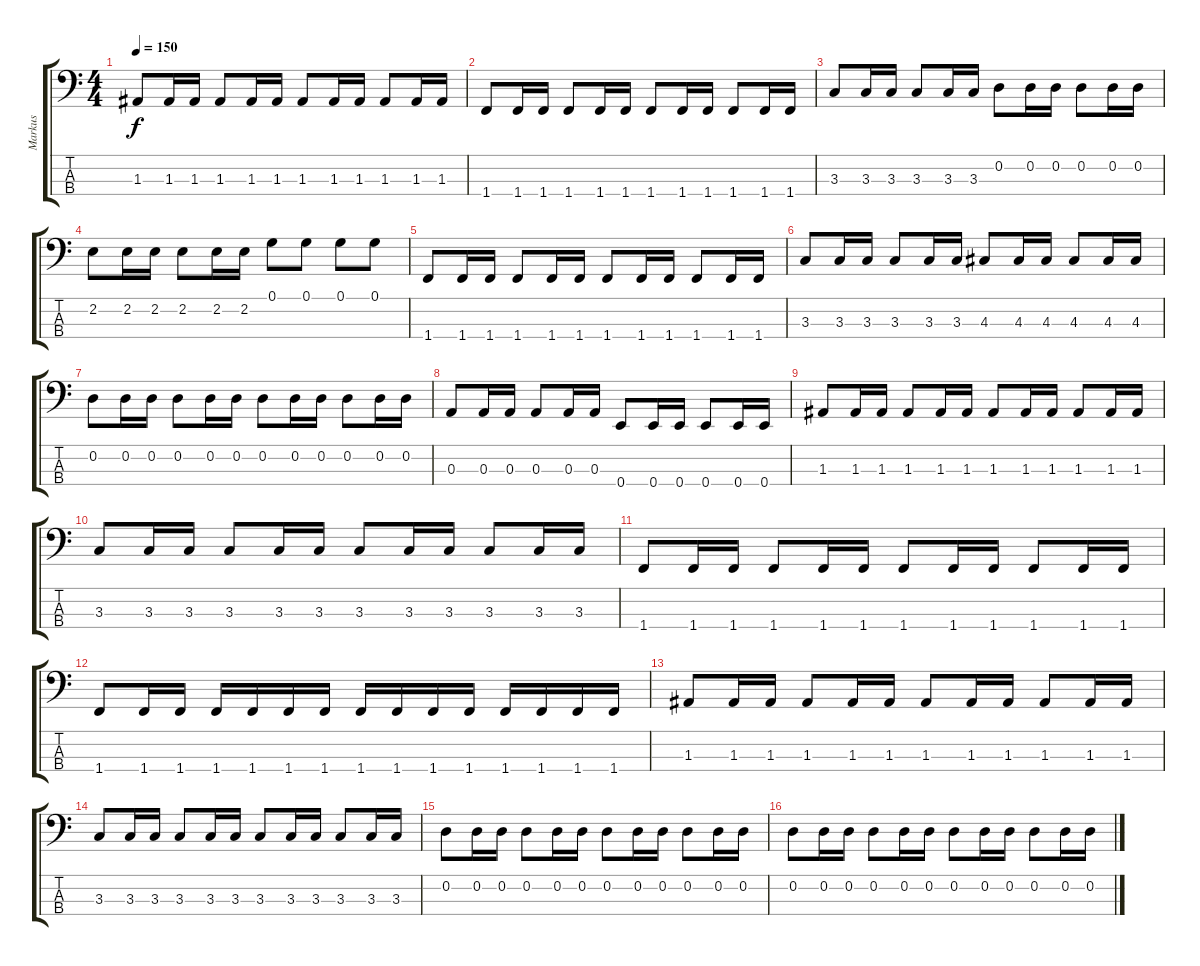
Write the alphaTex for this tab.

\track ("Markus" "Markus") {instrument electricbassfinger}
\staff {score tabs}
\tuning (G2 D2 A1 E1) {hide}
\ts (4 4)
\tempo 150
\clef f4
\ks c
1.3.8{dy f} 1.3.16 1.3.16 1.3.8 1.3.16 1.3.16 1.3.8 1.3.16 1.3.16 1.3.8 1.3.16 1.3.16 |
1.4.8 1.4.16 1.4.16 1.4.8 1.4.16 1.4.16 1.4.8 1.4.16 1.4.16 1.4.8 1.4.16 1.4.16 |
3.3.8 3.3.16 3.3.16 3.3.8 3.3.16 3.3.16 0.2.8 0.2.16 0.2.16 0.2.8 0.2.16 0.2.16 |
2.2.8 2.2.16 2.2.16 2.2.8 2.2.16 2.2.16 0.1.8 0.1.8 0.1.8 0.1.8 |
1.4.8 1.4.16 1.4.16 1.4.8 1.4.16 1.4.16 1.4.8 1.4.16 1.4.16 1.4.8 1.4.16 1.4.16 |
3.3.8 3.3.16 3.3.16 3.3.8 3.3.16 3.3.16 4.3.8 4.3.16 4.3.16 4.3.8 4.3.16 4.3.16 |
0.2.8 0.2.16 0.2.16 0.2.8 0.2.16 0.2.16 0.2.8 0.2.16 0.2.16 0.2.8 0.2.16 0.2.16 |
0.3.8 0.3.16 0.3.16 0.3.8 0.3.16 0.3.16 0.4.8 0.4.16 0.4.16 0.4.8 0.4.16 0.4.16 |
1.3.8 1.3.16 1.3.16 1.3.8 1.3.16 1.3.16 1.3.8 1.3.16 1.3.16 1.3.8 1.3.16 1.3.16 |
3.3.8 3.3.16 3.3.16 3.3.8 3.3.16 3.3.16 3.3.8 3.3.16 3.3.16 3.3.8 3.3.16 3.3.16 |
1.4.8 1.4.16 1.4.16 1.4.8 1.4.16 1.4.16 1.4.8 1.4.16 1.4.16 1.4.8 1.4.16 1.4.16 |
1.4.8 1.4.16 1.4.16 1.4.16 1.4.16 1.4.16 1.4.16 1.4.16 1.4.16 1.4.16 1.4.16 1.4.16 1.4.16 1.4.16 1.4.16 |
1.3.8 1.3.16 1.3.16 1.3.8 1.3.16 1.3.16 1.3.8 1.3.16 1.3.16 1.3.8 1.3.16 1.3.16 |
3.3.8 3.3.16 3.3.16 3.3.8 3.3.16 3.3.16 3.3.8 3.3.16 3.3.16 3.3.8 3.3.16 3.3.16 |
0.2.8 0.2.16 0.2.16 0.2.8 0.2.16 0.2.16 0.2.8 0.2.16 0.2.16 0.2.8 0.2.16 0.2.16 |
0.2.8 0.2.16 0.2.16 0.2.8 0.2.16 0.2.16 0.2.8 0.2.16 0.2.16 0.2.8 0.2.16 0.2.16
